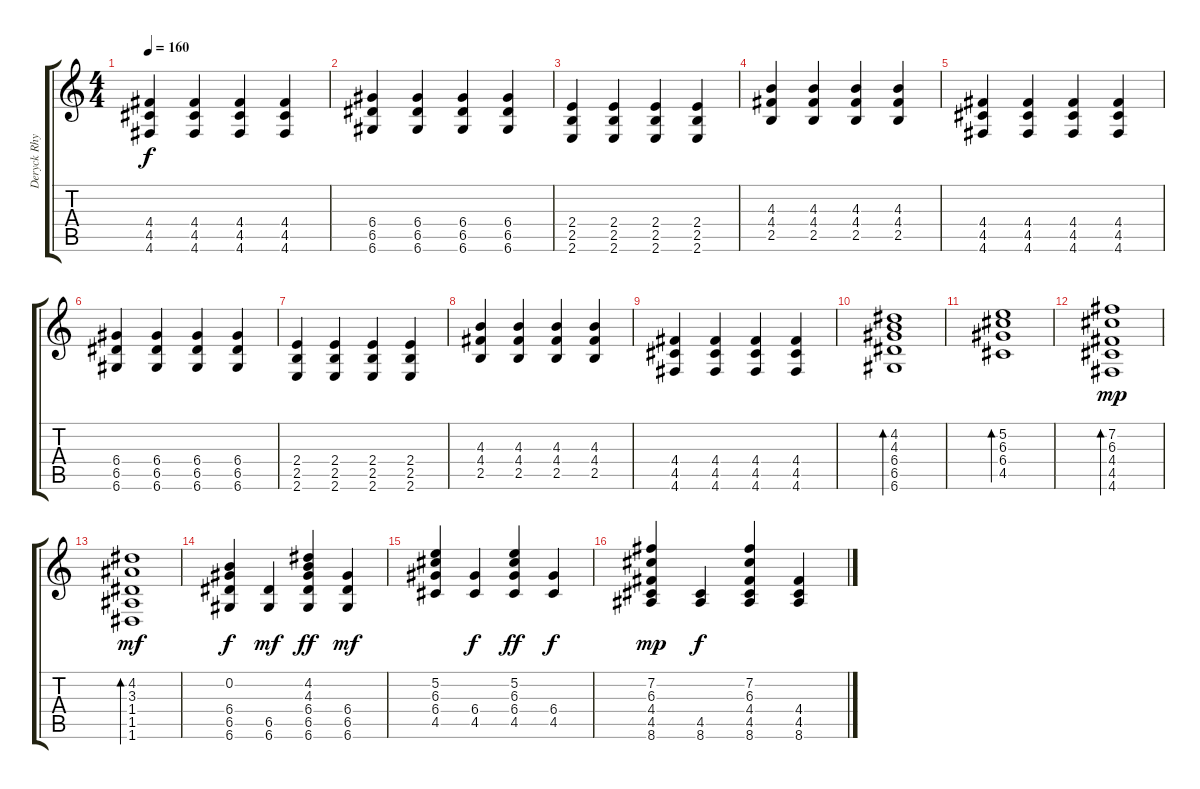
\track ("Deryck Rhythm" "Deryck Rhy") {instrument distortionguitar}
\staff {score tabs}
\tuning (E4 B3 G3 D3 A2 D2) {hide}
\ts (4 4)
\tempo 160
\clef g2
\ks c
(4.4 4.5 4.6).4{dy f} (4.4 4.5 4.6).4 (4.4 4.5 4.6).4 (4.4 4.5 4.6).4 |
(6.4 6.5 6.6).4 (6.4 6.5 6.6).4 (6.4 6.5 6.6).4 (6.4 6.5 6.6).4 |
(2.4 2.5 2.6).4 (2.4 2.5 2.6).4 (2.4 2.5 2.6).4 (2.4 2.5 2.6).4 |
(4.3 4.4 2.5).4 (4.3 4.4 2.5).4 (4.3 4.4 2.5).4 (4.3 4.4 2.5).4 |
(4.4 4.5 4.6).4 (4.4 4.5 4.6).4 (4.4 4.5 4.6).4 (4.4 4.5 4.6).4 |
(6.4 6.5 6.6).4 (6.4 6.5 6.6).4 (6.4 6.5 6.6).4 (6.4 6.5 6.6).4 |
(2.4 2.5 2.6).4 (2.4 2.5 2.6).4 (2.4 2.5 2.6).4 (2.4 2.5 2.6).4 |
(4.3 4.4 2.5).4 (4.3 4.4 2.5).4 (4.3 4.4 2.5).4 (4.3 4.4 2.5).4 |
(4.4 4.5 4.6).4 (4.4 4.5 4.6).4 (4.4 4.5 4.6).4 (4.4 4.5 4.6).4 |
(4.2 4.3 6.4 6.5 6.6).1{bd 480 volume 8 instrument acousticguitarsteel} |
(5.2 6.3 6.4 4.5).1{bd 240} |
(7.2 6.3 4.4 4.5 4.6).1{bd 240 dy mp} |
(4.2 3.3 1.4 1.5 1.6).1{bd 240 dy mf} |
(0.2 6.4 6.5 6.6).4{dy f} (6.5 6.6).4{dy mf} (4.2 4.3 6.4 6.5 6.6).4{dy ff} (6.4 6.5 6.6).4{dy mf} |
(5.2 6.3 6.4 4.5).4 (6.4 4.5).4{dy f} (5.2 6.3 6.4 4.5).4{dy ff} (6.4 4.5).4{dy f} |
(7.2 6.3 4.4 4.5 8.6).4{dy mp} (4.5 8.6).4{dy f} (7.2 6.3 4.4 4.5 8.6).4 (4.4 4.5 8.6).4
